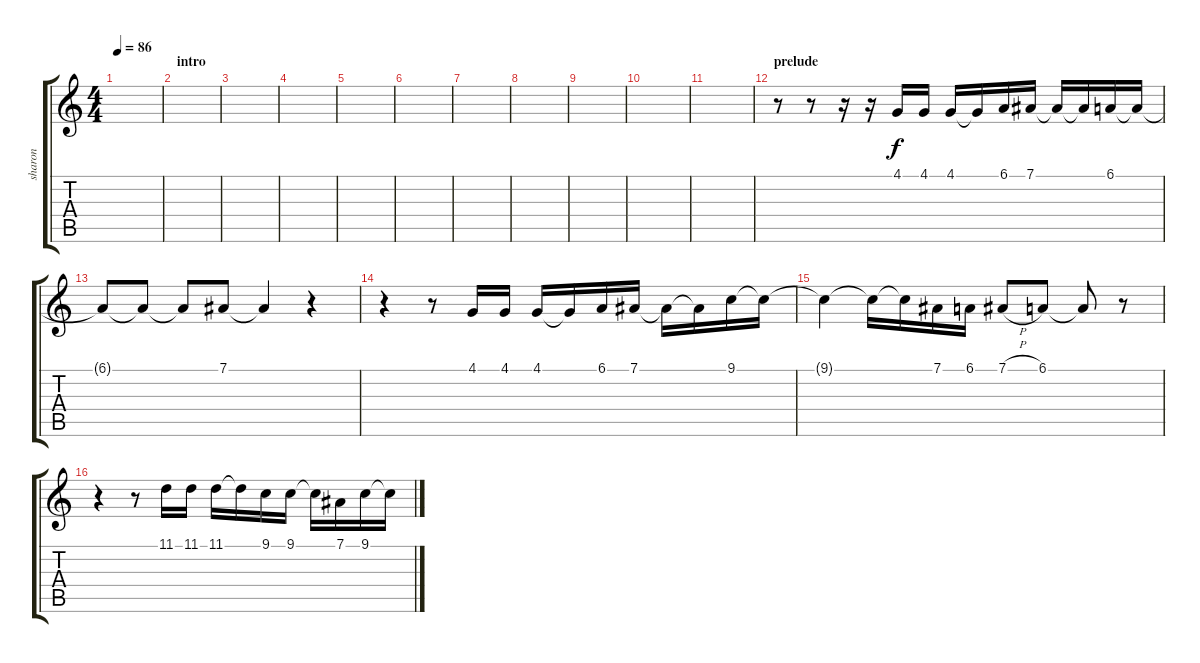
\track ("sharon" "sharon") {instrument violin}
\staff {score tabs}
\tuning (Eb4 Bb3 Gb3 Db3 Ab2 Eb2) {hide}
\ts (4 4)
\tempo 86
\clef g2
\ks c
|
\section ("" "intro")
|
|
|
|
|
|
|
|
|
|
\section ("" "prelude")
r.8 r.8 r.16 r.16 4.1.16 4.1.16 4.1.16 4.1{t}.16 6.1.16 7.1.16 7.1{t}.16 7.1{t}.16 6.1.16 6.1{t}.16 |
6.1{t}.8 6.1{t}.8 6.1{t}.8 7.1.8 7.1{t}.4 r.4 |
r.4 r.8 4.1.16 4.1.16 4.1.16 4.1{t}.16 6.1.16 7.1.16 7.1{t}.16 7.1{t}.16 9.1.16 9.1{t}.16 |
9.1{t}.4 9.1{t}.16 9.1{t}.16 7.1.16 6.1.16 7.1{h}.8 6.1.8 6.1{t}.8 r.8 |
r.4 r.8 11.1.16 11.1.16 11.1.16 11.1{t}.16 9.1.16 9.1.16 9.1{t}.16 7.1.16 9.1.16 9.1{t}.16
